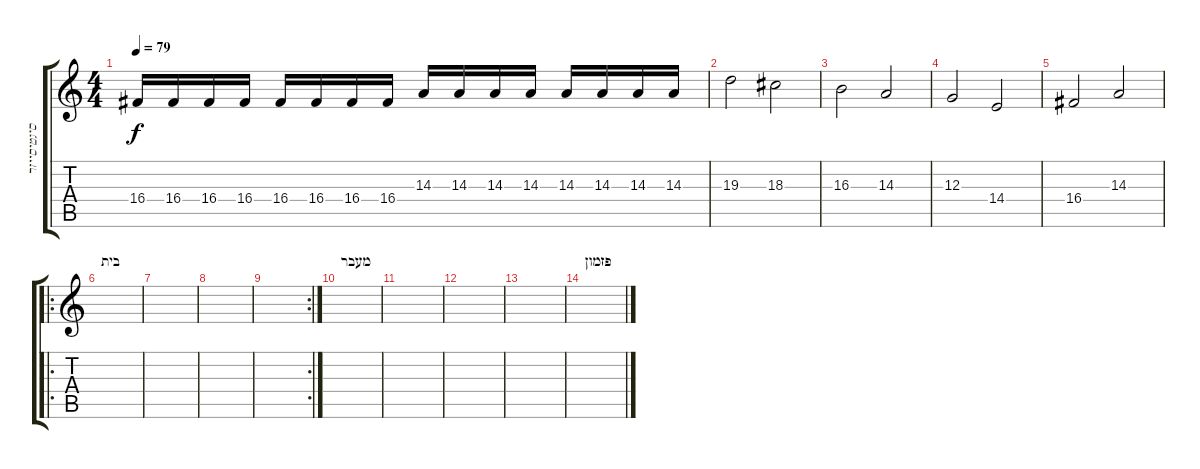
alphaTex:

\track ("סינטיסייזר (קלידים)" "סינטיסייזר") {instrument rockorgan}
\staff {score tabs}
\tuning (E4 B3 G3 D3 A2 E2) {hide}
\ts (4 4)
\tempo 79
\clef g2
\ks c
16.4.16{dy f} 16.4.16 16.4.16 16.4.16 16.4.16 16.4.16 16.4.16 16.4.16 14.3.16 14.3.16 14.3.16 14.3.16 14.3.16 14.3.16 14.3.16 14.3.16 |
19.3.2 18.3.2 |
16.3.2 14.3.2 |
12.3.2 14.4.2 |
16.4.2 14.3.2 |
\ro
\section ("" "בית")
|
|
|
\rc 2
|
\section ("" "מעבר")
|
|
|
|
\section ("" "פזמון")
